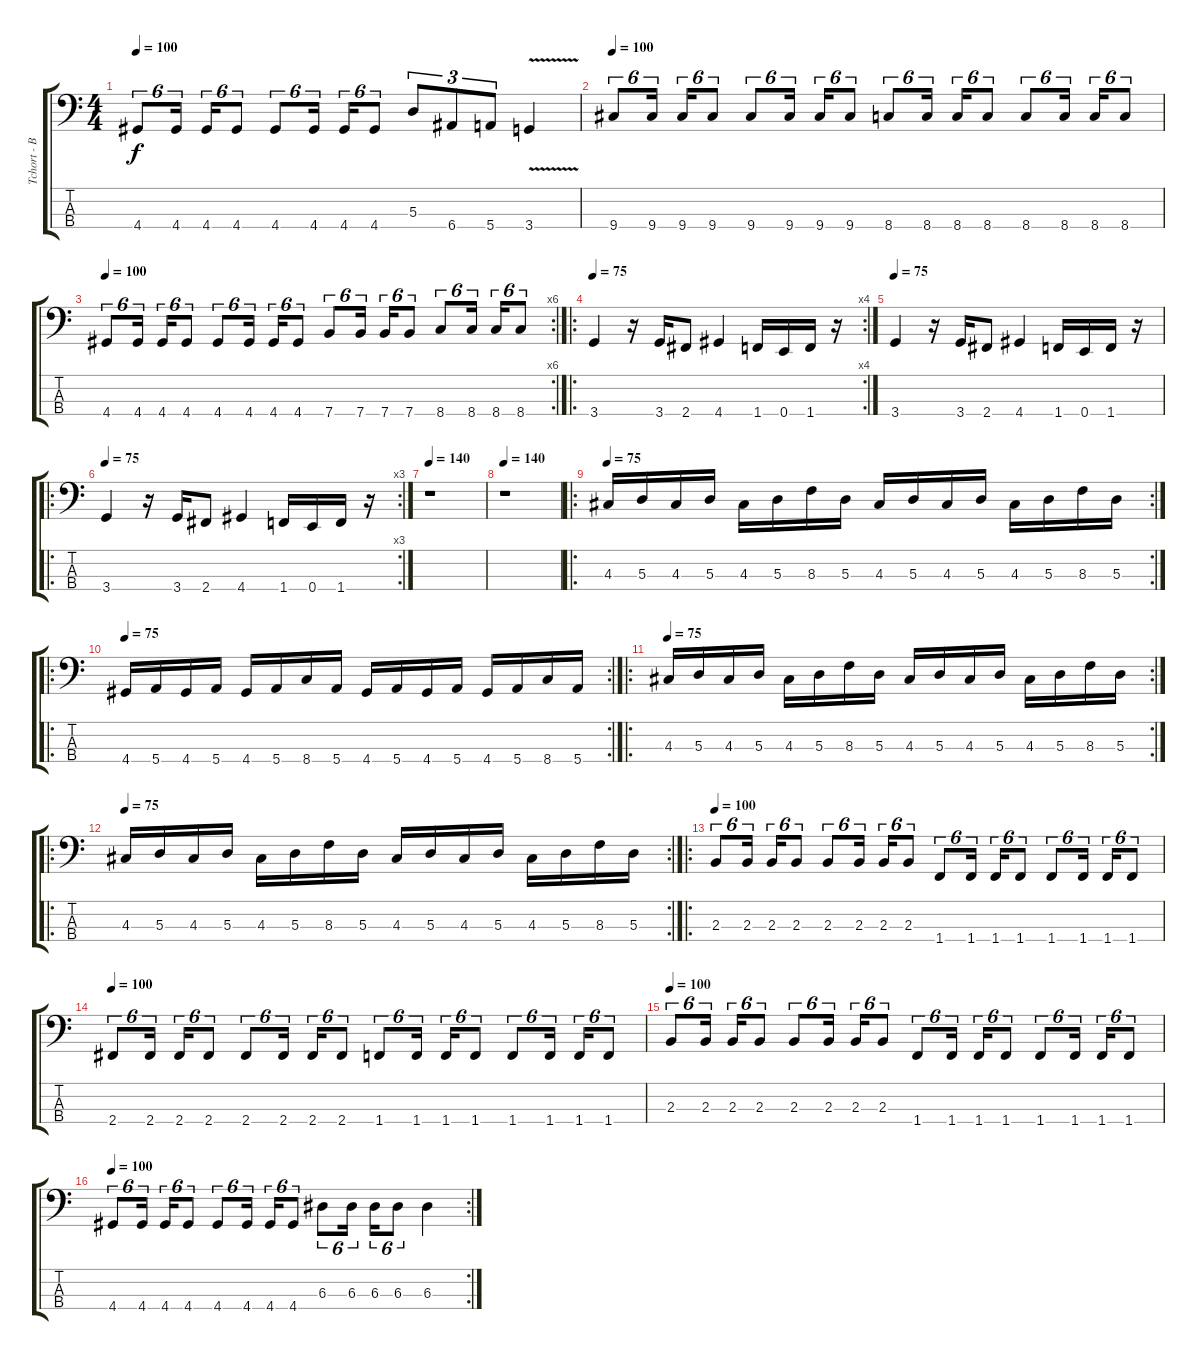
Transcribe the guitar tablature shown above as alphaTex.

\track ("Tchort - Bass" "Tchort - B") {instrument electricbassfinger}
\staff {score tabs}
\tuning (G2 D2 A1 E1) {hide}
\ts (4 4)
\tempo 100
\clef f4
\ks c
4.4.8{tu (6 4) dy f} 4.4.16{tu (6 4)} 4.4.16{tu (6 4)} 4.4.8{tu (6 4)} 4.4.8{tu (6 4)} 4.4.16{tu (6 4)} 4.4.16{tu (6 4)} 4.4.8{tu (6 4)} 5.3.8{tu (3 2)} 6.4.8{tu (3 2)} 5.4.8{tu (3 2)} 3.4{v}.4 |
\tempo 100
9.4.8{tu (6 4)} 9.4.16{tu (6 4)} 9.4.16{tu (6 4)} 9.4.8{tu (6 4)} 9.4.8{tu (6 4)} 9.4.16{tu (6 4)} 9.4.16{tu (6 4)} 9.4.8{tu (6 4)} 8.4.8{tu (6 4)} 8.4.16{tu (6 4)} 8.4.16{tu (6 4)} 8.4.8{tu (6 4)} 8.4.8{tu (6 4)} 8.4.16{tu (6 4)} 8.4.16{tu (6 4)} 8.4.8{tu (6 4)} |
\rc 6
\tempo 100
4.4.8{tu (6 4)} 4.4.16{tu (6 4)} 4.4.16{tu (6 4)} 4.4.8{tu (6 4)} 4.4.8{tu (6 4)} 4.4.16{tu (6 4)} 4.4.16{tu (6 4)} 4.4.8{tu (6 4)} 7.4.8{tu (6 4)} 7.4.16{tu (6 4)} 7.4.16{tu (6 4)} 7.4.8{tu (6 4)} 8.4.8{tu (6 4)} 8.4.16{tu (6 4)} 8.4.16{tu (6 4)} 8.4.8{tu (6 4)} |
\ro
\rc 4
\tempo 75
3.4.4 r.16 3.4.16 2.4.8 4.4.4 1.4.16 0.4.16 1.4.16 r.16 |
\tempo 75
3.4.4 r.16 3.4.16 2.4.8 4.4.4 1.4.16 0.4.16 1.4.16 r.16 |
\ro
\rc 3
\tempo 75
3.4.4 r.16 3.4.16 2.4.8 4.4.4 1.4.16 0.4.16 1.4.16 r.16 |
\tempo 140
r.1 |
\tempo 140
r.1 |
\ro
\rc 2
\tempo 75
4.3.16 5.3.16 4.3.16 5.3.16 4.3.16 5.3.16 8.3.16 5.3.16 4.3.16 5.3.16 4.3.16 5.3.16 4.3.16 5.3.16 8.3.16 5.3.16 |
\ro
\rc 2
\tempo 75
4.4.16 5.4.16 4.4.16 5.4.16 4.4.16 5.4.16 8.4.16 5.4.16 4.4.16 5.4.16 4.4.16 5.4.16 4.4.16 5.4.16 8.4.16 5.4.16 |
\ro
\rc 2
\tempo 75
4.3.16 5.3.16 4.3.16 5.3.16 4.3.16 5.3.16 8.3.16 5.3.16 4.3.16 5.3.16 4.3.16 5.3.16 4.3.16 5.3.16 8.3.16 5.3.16 |
\ro
\rc 2
\tempo 75
4.3.16 5.3.16 4.3.16 5.3.16 4.3.16 5.3.16 8.3.16 5.3.16 4.3.16 5.3.16 4.3.16 5.3.16 4.3.16 5.3.16 8.3.16 5.3.16 |
\ro
\tempo 100
2.3.8{tu (6 4)} 2.3.16{tu (6 4)} 2.3.16{tu (6 4)} 2.3.8{tu (6 4)} 2.3.8{tu (6 4)} 2.3.16{tu (6 4)} 2.3.16{tu (6 4)} 2.3.8{tu (6 4)} 1.4.8{tu (6 4)} 1.4.16{tu (6 4)} 1.4.16{tu (6 4)} 1.4.8{tu (6 4)} 1.4.8{tu (6 4)} 1.4.16{tu (6 4)} 1.4.16{tu (6 4)} 1.4.8{tu (6 4)} |
\tempo 100
2.4.8{tu (6 4)} 2.4.16{tu (6 4)} 2.4.16{tu (6 4)} 2.4.8{tu (6 4)} 2.4.8{tu (6 4)} 2.4.16{tu (6 4)} 2.4.16{tu (6 4)} 2.4.8{tu (6 4)} 1.4.8{tu (6 4)} 1.4.16{tu (6 4)} 1.4.16{tu (6 4)} 1.4.8{tu (6 4)} 1.4.8{tu (6 4)} 1.4.16{tu (6 4)} 1.4.16{tu (6 4)} 1.4.8{tu (6 4)} |
\tempo 100
2.3.8{tu (6 4)} 2.3.16{tu (6 4)} 2.3.16{tu (6 4)} 2.3.8{tu (6 4)} 2.3.8{tu (6 4)} 2.3.16{tu (6 4)} 2.3.16{tu (6 4)} 2.3.8{tu (6 4)} 1.4.8{tu (6 4)} 1.4.16{tu (6 4)} 1.4.16{tu (6 4)} 1.4.8{tu (6 4)} 1.4.8{tu (6 4)} 1.4.16{tu (6 4)} 1.4.16{tu (6 4)} 1.4.8{tu (6 4)} |
\rc 2
\tempo 100
4.4.8{tu (6 4)} 4.4.16{tu (6 4)} 4.4.16{tu (6 4)} 4.4.8{tu (6 4)} 4.4.8{tu (6 4)} 4.4.16{tu (6 4)} 4.4.16{tu (6 4)} 4.4.8{tu (6 4)} 6.3.8{tu (6 4)} 6.3.16{tu (6 4)} 6.3.16{tu (6 4)} 6.3.8{tu (6 4)} 6.3.4
